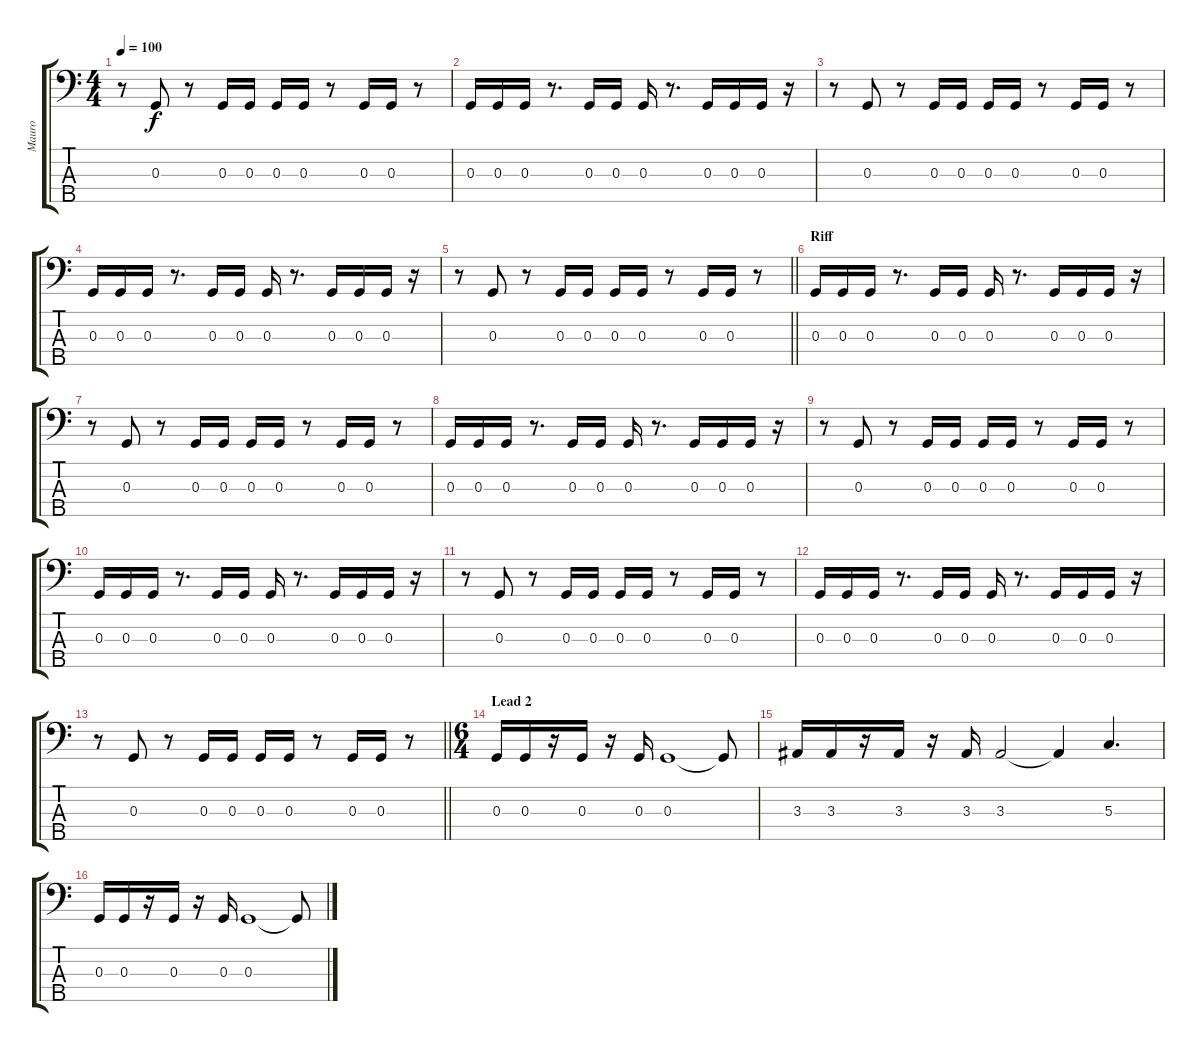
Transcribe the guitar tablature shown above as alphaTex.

\track ("Mauro" "Mauro") {instrument electricbasspick}
\staff {score tabs}
\tuning (F2 C2 G1 D1 A0) {hide}
\ts (4 4)
\tempo 100
\clef f4
\ks c
r.8{dy f} 0.3.8 r.8 0.3.16 0.3.16 0.3.16 0.3.16 r.8 0.3.16 0.3.16 r.8 |
0.3.16 0.3.16 0.3.16 r.8{d} 0.3.16 0.3.16 0.3.16 r.8{d} 0.3.16 0.3.16 0.3.16 r.16 |
r.8 0.3.8 r.8 0.3.16 0.3.16 0.3.16 0.3.16 r.8 0.3.16 0.3.16 r.8 |
0.3.16 0.3.16 0.3.16 r.8{d} 0.3.16 0.3.16 0.3.16 r.8{d} 0.3.16 0.3.16 0.3.16 r.16 |
\barLineRight lightlight
r.8 0.3.8 r.8 0.3.16 0.3.16 0.3.16 0.3.16 r.8 0.3.16 0.3.16 r.8 |
\section ("" "Riff")
0.3.16 0.3.16 0.3.16 r.8{d} 0.3.16 0.3.16 0.3.16 r.8{d} 0.3.16 0.3.16 0.3.16 r.16 |
r.8 0.3.8 r.8 0.3.16 0.3.16 0.3.16 0.3.16 r.8 0.3.16 0.3.16 r.8 |
0.3.16 0.3.16 0.3.16 r.8{d} 0.3.16 0.3.16 0.3.16 r.8{d} 0.3.16 0.3.16 0.3.16 r.16 |
r.8 0.3.8 r.8 0.3.16 0.3.16 0.3.16 0.3.16 r.8 0.3.16 0.3.16 r.8 |
0.3.16 0.3.16 0.3.16 r.8{d} 0.3.16 0.3.16 0.3.16 r.8{d} 0.3.16 0.3.16 0.3.16 r.16 |
r.8 0.3.8 r.8 0.3.16 0.3.16 0.3.16 0.3.16 r.8 0.3.16 0.3.16 r.8 |
0.3.16 0.3.16 0.3.16 r.8{d} 0.3.16 0.3.16 0.3.16 r.8{d} 0.3.16 0.3.16 0.3.16 r.16 |
\barLineRight lightlight
r.8 0.3.8 r.8 0.3.16 0.3.16 0.3.16 0.3.16 r.8 0.3.16 0.3.16 r.8 |
\ts (6 4)
\section ("" "Lead 2")
0.3.16 0.3.16 r.16 0.3.16 r.16 0.3.16 0.3.1 0.3{t}.8 |
3.3.16 3.3.16 r.16 3.3.16 r.16 3.3.16 3.3.2 3.3{t}.4 5.3.4{d} |
0.3.16 0.3.16 r.16 0.3.16 r.16 0.3.16 0.3.1 0.3{t}.8
